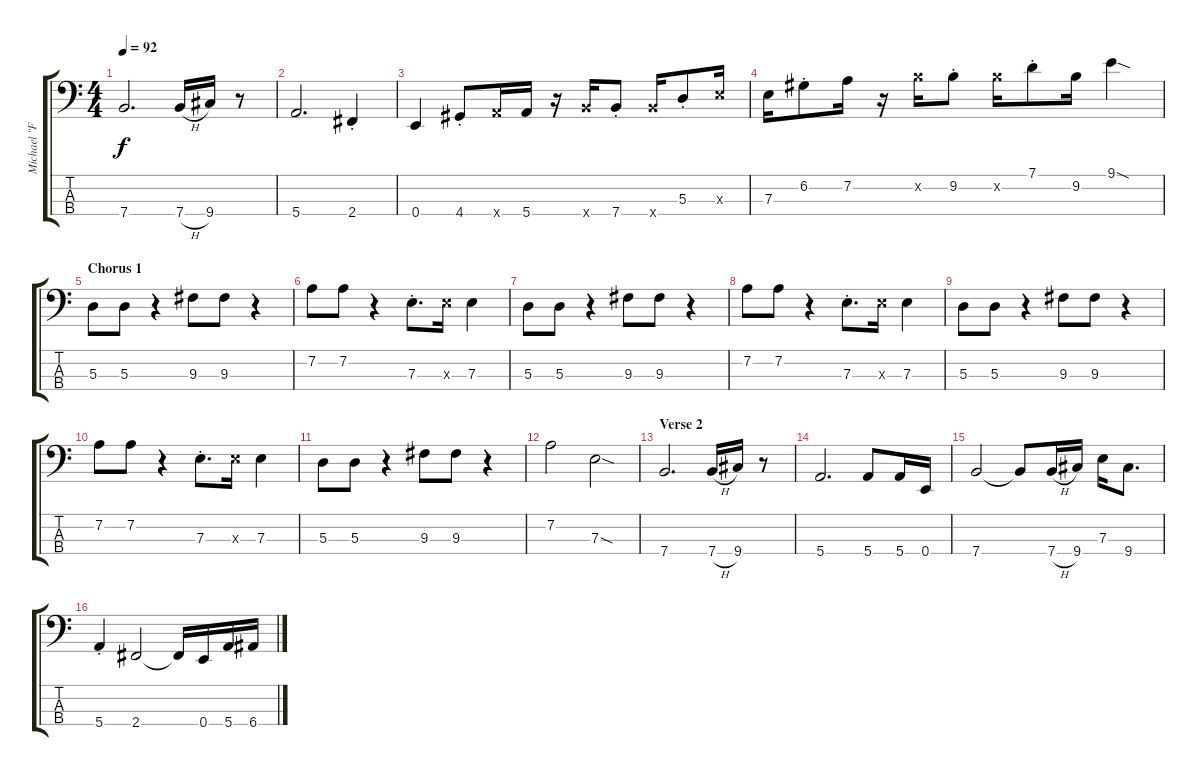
\track ("Michael \"Flea\" Balzary | Bass" "Michael \"F") {instrument electricbassfinger}
\staff {score tabs}
\tuning (G2 D2 A1 E1) {hide}
\ts (4 4)
\tempo 92
\clef f4
\ks c
7.4.2{d dy f} 7.4{h}.16 9.4.16 r.8 |
5.4.2{d} 2.4{st}.4 |
0.4.4 4.4{st}.8 5.4{x}.16 5.4.16 r.16 7.4{x}.16 7.4{st}.8 7.4{x}.16 5.3{st}.8 7.3{x}.16 |
7.3.16 6.2{st}.8 7.2.16 r.16 9.2{x}.16 9.2{st}.8 9.2{x}.16 7.1{st}.8 9.2.16 9.1{sod}.4 |
\section ("" "Chorus 1")
5.3.8 5.3.8 r.4 9.3.8 9.3.8 r.4 |
7.2.8 7.2.8 r.4 7.3{st}.8{d} 7.3{x}.16 7.3.4 |
5.3.8 5.3.8 r.4 9.3.8 9.3.8 r.4 |
7.2.8 7.2.8 r.4 7.3{st}.8{d} 7.3{x}.16 7.3.4 |
5.3.8 5.3.8 r.4 9.3.8 9.3.8 r.4 |
7.2.8 7.2.8 r.4 7.3{st}.8{d} 7.3{x}.16 7.3.4 |
5.3.8 5.3.8 r.4 9.3.8 9.3.8 r.4 |
7.2.2 7.3{sod}.2 |
\section ("" "Verse 2")
7.4.2{d} 7.4{h}.16 9.4.16 r.8 |
5.4.2{d} 5.4.8 5.4.16 0.4.16 |
7.4.2 7.4{t}.8 7.4{h}.16 9.4.16 7.3.16 9.4.8{d} |
5.4{st}.4 2.4.2 2.4{t}.16 0.4.16 5.4.16 6.4.16
